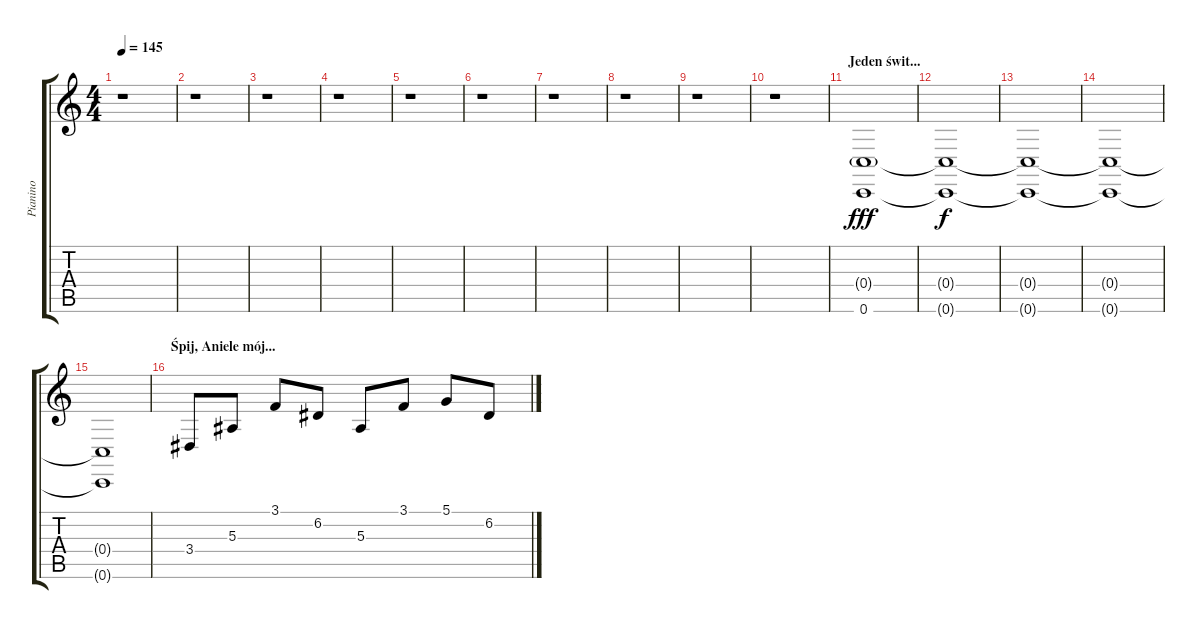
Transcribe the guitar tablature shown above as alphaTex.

\track ("Pianino" "Pianino") {instrument acousticgrandpiano}
\staff {score tabs}
\tuning (D4 A3 F3 C3 G2 C2) {hide}
\ts (4 4)
\tempo 145
\clef g2
\ks c
r.1{dy f} |
r.1 |
r.1 |
r.1 |
r.1 |
r.1 |
r.1 |
r.1 |
r.1 |
r.1 |
\section ("" "Jeden świt...")
(0.4{g} 0.6).1{dy fff} |
(0.4{t} 0.6{t}).1{dy f} |
(0.4{t} 0.6{t}).1 |
(0.4{t} 0.6{t}).1 |
(0.4{t} 0.6{t}).1 |
\section ("" "Śpij, Aniele mój...")
3.4.8{volume 11} 5.3.8 3.1.8 6.2.8 5.3.8 3.1.8 5.1.8 6.2.8
